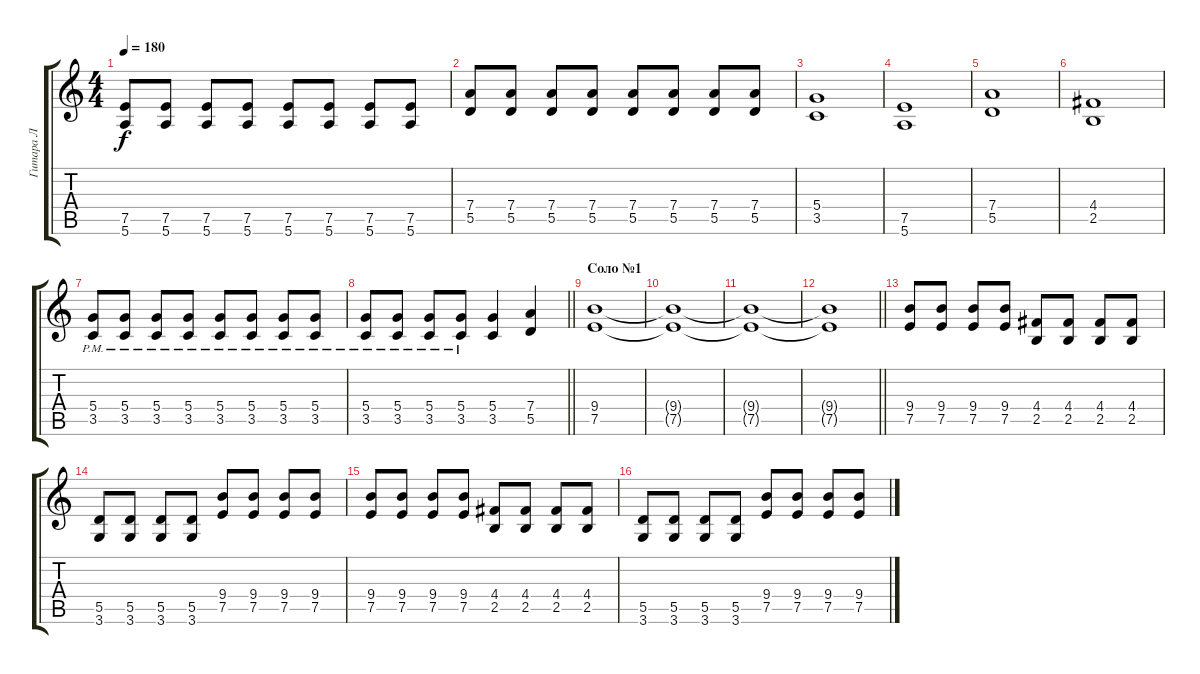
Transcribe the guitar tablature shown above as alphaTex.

\track ("Гитара Л" "Гитара Л") {instrument distortionguitar}
\staff {score tabs}
\tuning (E4 B3 G3 D3 A2 E2) {hide}
\ts (4 4)
\tempo 180
\clef g2
\ks c
(7.5 5.6).8{dy f} (7.5 5.6).8 (7.5 5.6).8 (7.5 5.6).8 (7.5 5.6).8 (7.5 5.6).8 (7.5 5.6).8 (7.5 5.6).8 |
(7.4 5.5).8 (7.4 5.5).8 (7.4 5.5).8 (7.4 5.5).8 (7.4 5.5).8 (7.4 5.5).8 (7.4 5.5).8 (7.4 5.5).8 |
(5.4 3.5).1 |
(7.5 5.6).1 |
(7.4 5.5).1 |
(4.4 2.5).1 |
(5.4{pm} 3.5{pm}).8 (5.4{pm} 3.5{pm}).8 (5.4{pm} 3.5{pm}).8 (5.4{pm} 3.5{pm}).8 (5.4{pm} 3.5{pm}).8 (5.4{pm} 3.5{pm}).8 (5.4{pm} 3.5{pm}).8 (5.4{pm} 3.5{pm}).8 |
\barLineRight lightlight
(5.4{pm} 3.5{pm}).8 (5.4{pm} 3.5{pm}).8 (5.4{pm} 3.5{pm}).8 (5.4{pm} 3.5{pm}).8 (5.4 3.5).4 (7.4 5.5).4 |
\section ("" "Соло №1")
(9.4 7.5).1{volume 0} |
(9.4{t} 7.5{t}).1 |
(9.4{t} 7.5{t}).1 |
\barLineRight lightlight
(9.4{t} 7.5{t}).1 |
(9.4 7.5).8{volume 11} (9.4 7.5).8 (9.4 7.5).8 (9.4 7.5).8 (4.4 2.5).8 (4.4 2.5).8 (4.4 2.5).8 (4.4 2.5).8 |
(5.5 3.6).8 (5.5 3.6).8 (5.5 3.6).8 (5.5 3.6).8 (9.4 7.5).8 (9.4 7.5).8 (9.4 7.5).8 (9.4 7.5).8 |
(9.4 7.5).8 (9.4 7.5).8 (9.4 7.5).8 (9.4 7.5).8 (4.4 2.5).8 (4.4 2.5).8 (4.4 2.5).8 (4.4 2.5).8 |
(5.5 3.6).8 (5.5 3.6).8 (5.5 3.6).8 (5.5 3.6).8 (9.4 7.5).8 (9.4 7.5).8 (9.4 7.5).8 (9.4 7.5).8
